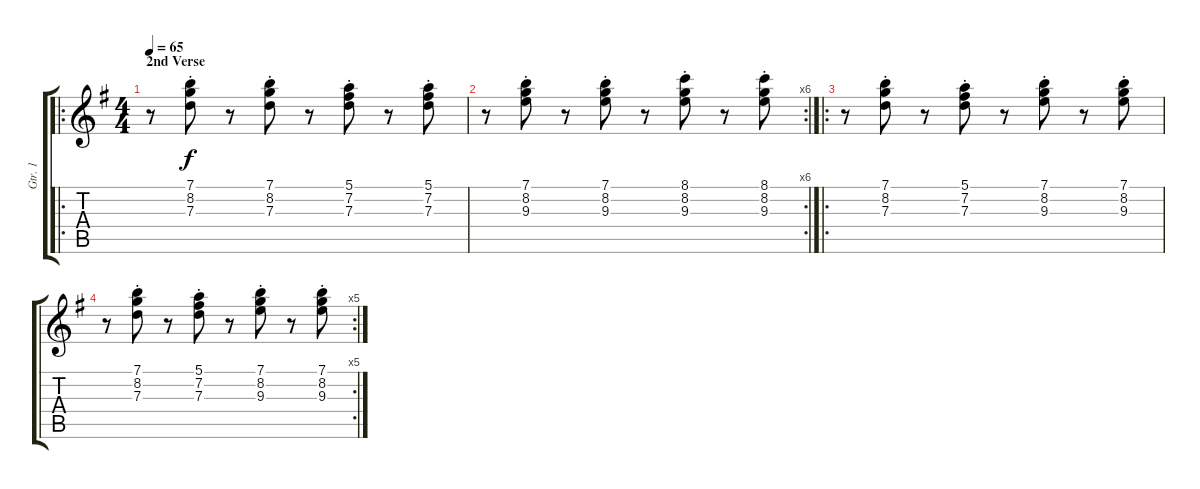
\track ("Gtr. 1" "Gtr. 1") {instrument electricguitarclean}
\staff {score tabs}
\tuning (E4 B3 G3 D3 A2 E2) {hide}
\ro
\ts (4 4)
\section ("" "2nd Verse")
\tempo 65
\clef g2
\ks g
r.8{dy f} (7.1{st} 8.2{st} 7.3{st}).8 r.8 (7.1{st} 8.2{st} 7.3{st}).8 r.8 (5.1{st} 7.2{st} 7.3{st}).8 r.8 (5.1{st} 7.2{st} 7.3{st}).8 |
\rc 6
r.8 (7.1{st} 8.2{st} 9.3{st}).8 r.8 (7.1{st} 8.2{st} 9.3{st}).8 r.8 (8.1{st} 8.2{st} 9.3{st}).8 r.8 (8.1{st} 8.2{st} 9.3{st}).8 |
\ro
r.8 (7.1{st} 8.2{st} 7.3{st}).8 r.8 (5.1{st} 7.2{st} 7.3{st}).8 r.8 (7.1{st} 8.2{st} 9.3{st}).8 r.8 (7.1{st} 8.2{st} 9.3{st}).8 |
\rc 5
r.8 (7.1{st} 8.2{st} 7.3{st}).8 r.8 (5.1{st} 7.2{st} 7.3{st}).8 r.8 (7.1{st} 8.2{st} 9.3{st}).8 r.8 (7.1{st} 8.2{st} 9.3{st}).8
